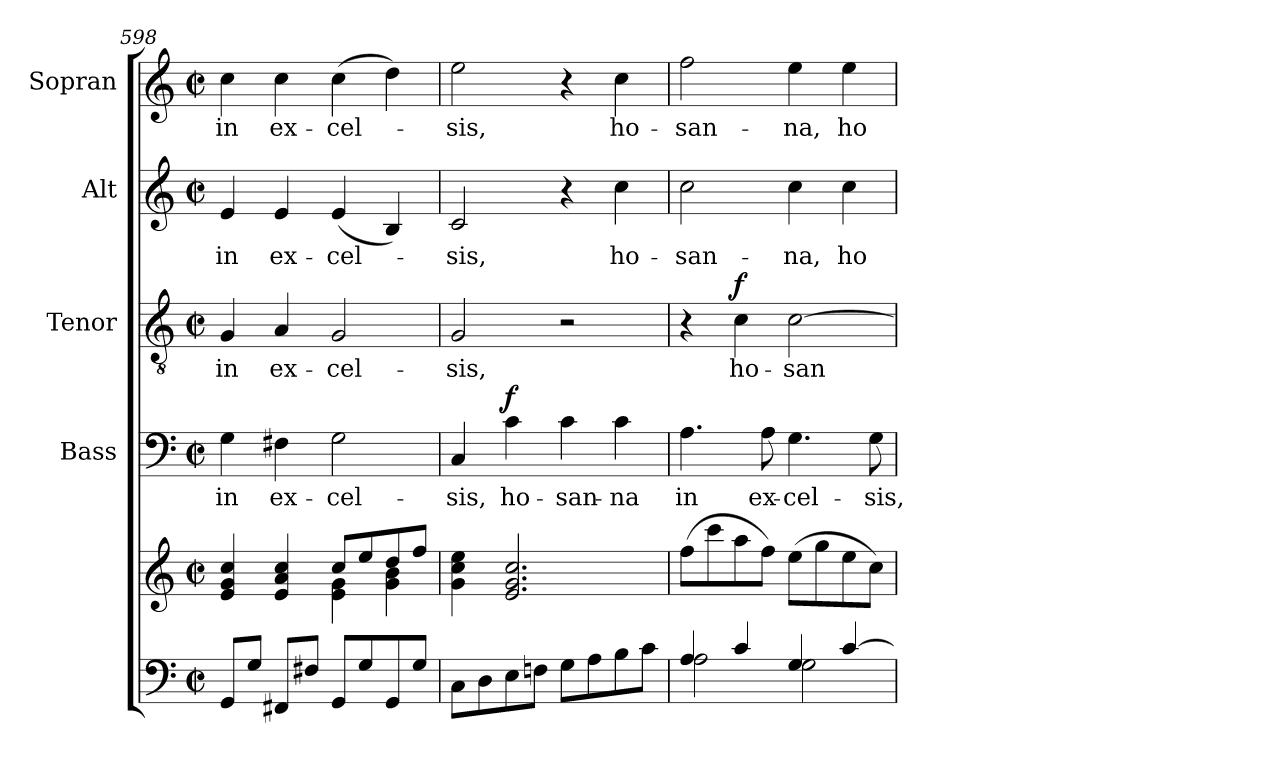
**kern	**kern	**kern	**text	**dynam	**kern	**text	**dynam	**kern	**text	**kern	**text
*part5	*part5	*part4	*part4	*part4	*part3	*part3	*part3	*part2	*part2	*part1	*part1
*staff6	*staff5	*staff4	*staff4	*staff4	*staff3	*staff3	*staff3	*staff2	*staff2	*staff1	*staff1
*	*	*I"Bass	*	*	*I"Tenor	*	*	*I"Alt	*	*I"Sopran	*
*	*	*I'B.	*	*	*I'T.	*	*	*I'A.	*	*I'S.	*
!!LO:PB:g=z
*clefF4	*clefG2	*clefF4	*	*	*clefGv2	*	*	*clefG2	*	*clefG2	*
*k[]	*k[]	*k[]	*	*	*k[]	*	*	*k[]	*	*k[]	*
*C:	*C:	*C:	*	*	*C:	*	*	*C:	*	*C:	*
*M2/2	*M2/2	*M2/2	*	*	*M2/2	*	*	*M2/2	*	*M2/2	*
*met(c|)	*met(c|)	*met(c|)	*	*	*met(c|)	*	*	*met(c|)	*	*met(c|)	*
=598	=598	=598	=598	=598	=598	=598	=598	=598	=598	=598	=598
*	*^	*	*	*	*	*	*	*	*	*	*
!	!	!	!	!LO:LY:b	!	!	!LO:LY:b	!	!	!LO:LY:b	!	!LO:LY:b
8GG/L	4e/ 4g/ 4cc/	2ryy	4G\	in	.	4G/	in	.	4e/	in	4cc\	in
8G/J	.	.	.	.	.	.	.	.	.	.	.	.
!	!	!	!	!LO:LY:b	!	!	!LO:LY:b	!	!	!LO:LY:b	!	!LO:LY:b
8FF#X/L	4e/ 4a/ 4cc/	.	4F#X\	ex-	.	4A/	ex-	.	4e/	ex-	4cc\	ex-
8F#X/J	.	.	.	.	.	.	.	.	.	.	.	.
!	!	!	!	!LO:LY:b	!	!	!LO:LY:b	!	!	!LO:LY:b	!	!LO:LY:b
8GG/L	8cc/L	4e\ 4g\	2G\	-cel-	.	2G/	-cel-	.	(<4e/	-cel-	(>4cc\	-cel-
8G/	8ee/	.	.	.	.	.	.	.	.	.	.	.
8GG/	8dd/	4g\ 4b\	.	.	.	.	.	.	4B/)	.	4dd\)	.
8G/J	8ff/J	.	.	.	.	.	.	.	.	.	.	.
*	*v	*v	*	*	*	*	*	*	*	*	*	*
=599	=599	=599	=599	=599	=599	=599	=599	=599	=599	=599	=599
!	!	!	!LO:LY:b	!	!	!LO:LY:b	!	!	!LO:LY:b	!	!LO:LY:b
8C\L	4g\ 4cc\ 4ee\	4C/	-sis,	.	2G/	-sis,	.	2c/	-sis,	2ee\	-sis,
8D\	.	.	.	.	.	.	.	.	.	.	.
!	!	!	!LO:LY:b	!LO:DY:a	!	!	!	!	!	!	!
8E\	2.e/ 2.g/ 2.cc/	4c\	ho-	f	.	.	.	.	.	.	.
8Fn\J	.	.	.	.	.	.	.	.	.	.	.
!	!	!	!LO:LY:b	!	!	!	!	!	!	!	!
8G\L	.	4c\	-san-	.	2r	.	.	4r	.	4r	.
8A\	.	.	.	.	.	.	.	.	.	.	.
!	!	!	!LO:LY:b	!	!	!	!	!	!LO:LY:b	!	!LO:LY:b
8B\	.	4c\	-na	.	.	.	.	4cc\	ho-	4cc\	ho-
8c\J	.	.	.	.	.	.	.	.	.	.	.
=600	=600	=600	=600	=600	=600	=600	=600	=600	=600	=600	=600
*^	*	*	*	*	*	*	*	*	*	*	*
!	!	!	!	!LO:LY:b	!	!	!	!	!	!LO:LY:b	!	!LO:LY:b
4A/	2A\	(>8ff\L	4.A\	in	.	4r	.	.	2cc\	-san-	2ff\	-san-
.	.	8ccc\	.	.	.	.	.	.	.	.	.	.
!	!	!	!	!	!	!	!LO:LY:b	!LO:DY:a	!	!	!	!
4c/	.	8aa\	.	.	.	4c\	ho-	f	.	.	.	.
!	!	!	!	!LO:LY:b	!	!	!	!	!	!	!	!
.	.	8ff\J)	8A\	ex-	.	.	.	.	.	.	.	.
!	!	!	!	!LO:LY:b	!	!	!LO:LY:b	!	!	!LO:LY:b	!	!LO:LY:b
4G/	2G\	(>8ee\L	4.G\	-cel-	.	[2c\	-san-	.	4cc\	-na,	4ee\	-na,
.	.	8gg\	.	.	.	.	.	.	.	.	.	.
!	!	!	!	!	!	!	!	!	!	!LO:LY:b	!	!LO:LY:b
[>4c/	.	8ee\	.	.	.	.	.	.	4cc\	ho-	4ee\	ho-
!	!	!	!	!LO:LY:b	!	!	!	!	!	!	!	!
.	.	8cc\J)	8G\	-sis,	.	.	.	.	.	.	.	.
*v	*v	*	*	*	*	*	*	*	*	*	*	*
=	=	=	=	=	=	=	=	=	=	=	=
*-	*-	*-	*-	*-	*-	*-	*-	*-	*-	*-	*-
